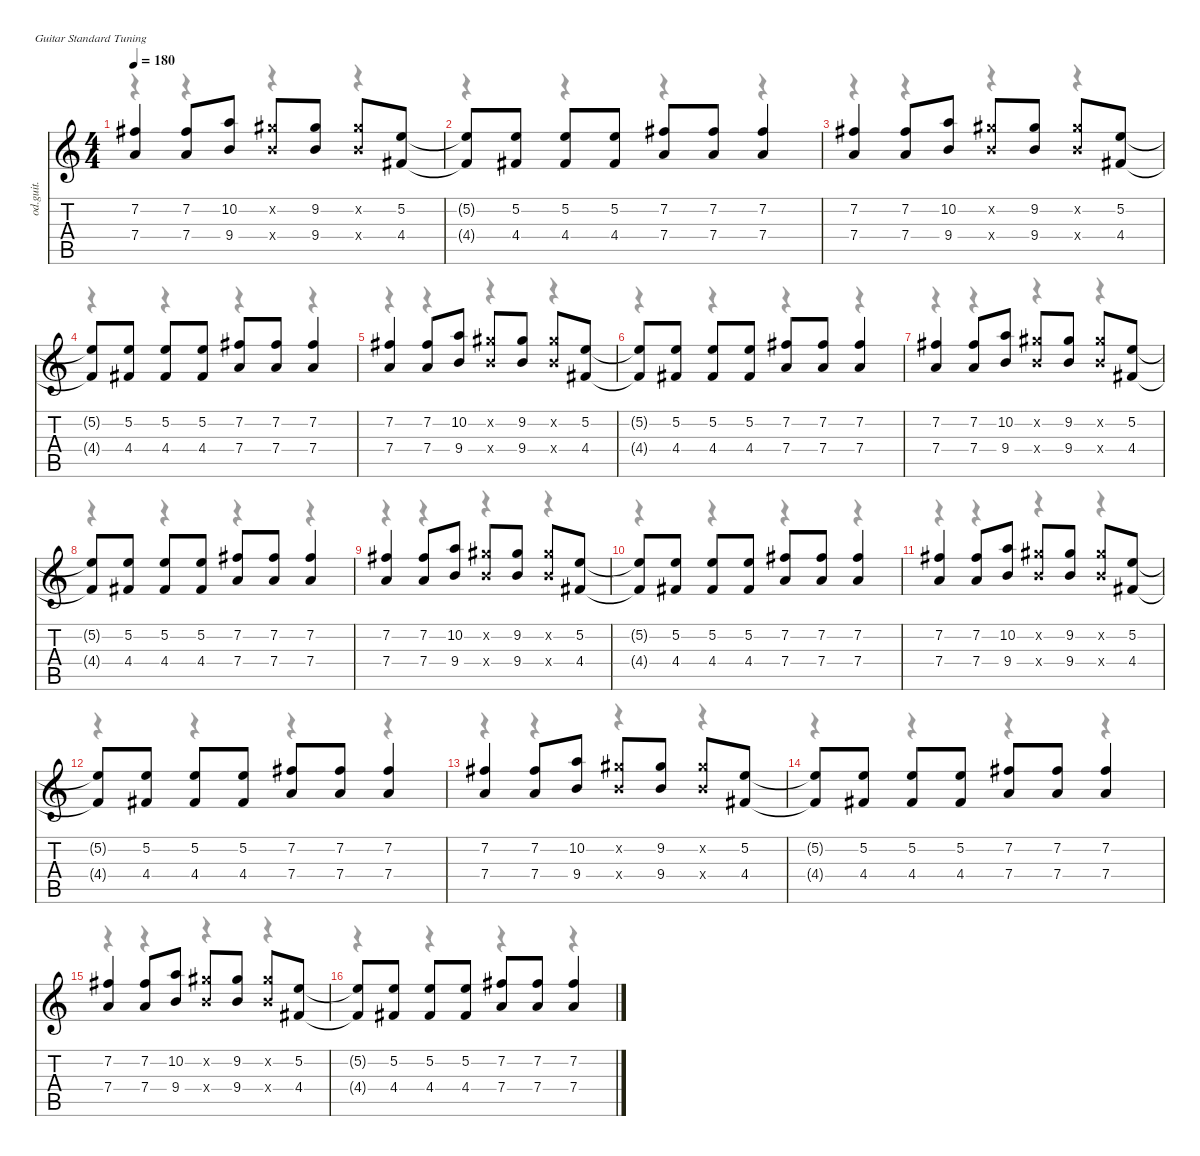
\defaultSystemsLayout 4
\hideDynamics
\bracketExtendMode nobrackets
\otherSystemsTrackNameOrientation horizontal
\track ("?????" "od.guit.") {instrument overdrivenguitar}
\staff {score tabs}
\tuning (E4 B3 G3 D3 A2 E2)
\voice
\ts (4 4)
\tempo 180
\clef g2
\ks c
(7.2{acc #} 7.4).4{dy f beam Up} (7.2{acc #} 7.4).8{beam Up} (10.2 9.4).8{beam Up} (9.2{x acc #} 9.4{x}).8{beam Up} (9.2{acc #} 9.4).8{beam Up} (9.2{x acc #} 9.4{x}).8{beam Up} (5.2 4.4{acc #}).8{beam Up} |
(5.2{t} 4.4{t acc #}).8{beam Up} (5.2 4.4{acc #}).8{beam Up} (5.2 4.4{acc #}).8{beam Up} (5.2 4.4{acc #}).8{beam Up} (7.2{acc #} 7.4).8{beam Up} (7.2{acc #} 7.4).8{beam Up} (7.2{acc #} 7.4).4{beam Up} |
(7.2{acc #} 7.4).4{beam Up} (7.2{acc #} 7.4).8{beam Up} (10.2 9.4).8{beam Up} (9.2{x acc #} 9.4{x}).8{beam Up} (9.2{acc #} 9.4).8{beam Up} (9.2{x acc #} 9.4{x}).8{beam Up} (5.2 4.4{acc #}).8{beam Up} |
(5.2{t} 4.4{t acc #}).8{beam Up} (5.2 4.4{acc #}).8{beam Up} (5.2 4.4{acc #}).8{beam Up} (5.2 4.4{acc #}).8{beam Up} (7.2{acc #} 7.4).8{beam Up} (7.2{acc #} 7.4).8{beam Up} (7.2{acc #} 7.4).4{beam Up} |
(7.2{acc #} 7.4).4{beam Up} (7.2{acc #} 7.4).8{beam Up} (10.2 9.4).8{beam Up} (9.2{x acc #} 9.4{x}).8{beam Up} (9.2{acc #} 9.4).8{beam Up} (9.2{x acc #} 9.4{x}).8{beam Up} (5.2 4.4{acc #}).8{beam Up} |
(5.2{t} 4.4{t acc #}).8{beam Up} (5.2 4.4{acc #}).8{beam Up} (5.2 4.4{acc #}).8{beam Up} (5.2 4.4{acc #}).8{beam Up} (7.2{acc #} 7.4).8{beam Up} (7.2{acc #} 7.4).8{beam Up} (7.2{acc #} 7.4).4{beam Up} |
(7.2{acc #} 7.4).4{beam Up} (7.2{acc #} 7.4).8{beam Up} (10.2 9.4).8{beam Up} (9.2{x acc #} 9.4{x}).8{beam Up} (9.2{acc #} 9.4).8{beam Up} (9.2{x acc #} 9.4{x}).8{beam Up} (5.2 4.4{acc #}).8{beam Up} |
(5.2{t} 4.4{t acc #}).8{beam Up} (5.2 4.4{acc #}).8{beam Up} (5.2 4.4{acc #}).8{beam Up} (5.2 4.4{acc #}).8{beam Up} (7.2{acc #} 7.4).8{beam Up} (7.2{acc #} 7.4).8{beam Up} (7.2{acc #} 7.4).4{beam Up} |
(7.2{acc #} 7.4).4{beam Up} (7.2{acc #} 7.4).8{beam Up} (10.2 9.4).8{beam Up} (9.2{x acc #} 9.4{x}).8{beam Up} (9.2{acc #} 9.4).8{beam Up} (9.2{x acc #} 9.4{x}).8{beam Up} (5.2 4.4{acc #}).8{beam Up} |
(5.2{t} 4.4{t acc #}).8{beam Up} (5.2 4.4{acc #}).8{beam Up} (5.2 4.4{acc #}).8{beam Up} (5.2 4.4{acc #}).8{beam Up} (7.2{acc #} 7.4).8{beam Up} (7.2{acc #} 7.4).8{beam Up} (7.2{acc #} 7.4).4{beam Up} |
(7.2{acc #} 7.4).4{beam Up} (7.2{acc #} 7.4).8{beam Up} (10.2 9.4).8{beam Up} (9.2{x acc #} 9.4{x}).8{beam Up} (9.2{acc #} 9.4).8{beam Up} (9.2{x acc #} 9.4{x}).8{beam Up} (5.2 4.4{acc #}).8{beam Up} |
(5.2{t} 4.4{t acc #}).8{beam Up} (5.2 4.4{acc #}).8{beam Up} (5.2 4.4{acc #}).8{beam Up} (5.2 4.4{acc #}).8{beam Up} (7.2{acc #} 7.4).8{beam Up} (7.2{acc #} 7.4).8{beam Up} (7.2{acc #} 7.4).4{beam Up} |
(7.2{acc #} 7.4).4{beam Up} (7.2{acc #} 7.4).8{beam Up} (10.2 9.4).8{beam Up} (9.2{x acc #} 9.4{x}).8{beam Up} (9.2{acc #} 9.4).8{beam Up} (9.2{x acc #} 9.4{x}).8{beam Up} (5.2 4.4{acc #}).8{beam Up} |
(5.2{t} 4.4{t acc #}).8{beam Up} (5.2 4.4{acc #}).8{beam Up} (5.2 4.4{acc #}).8{beam Up} (5.2 4.4{acc #}).8{beam Up} (7.2{acc #} 7.4).8{beam Up} (7.2{acc #} 7.4).8{beam Up} (7.2{acc #} 7.4).4{beam Up} |
(7.2{acc #} 7.4).4{beam Up} (7.2{acc #} 7.4).8{beam Up} (10.2 9.4).8{beam Up} (9.2{x acc #} 9.4{x}).8{beam Up} (9.2{acc #} 9.4).8{beam Up} (9.2{x acc #} 9.4{x}).8{beam Up} (5.2 4.4{acc #}).8{beam Up} |
(5.2{t} 4.4{t acc #}).8{beam Up} (5.2 4.4{acc #}).8{beam Up} (5.2 4.4{acc #}).8{beam Up} (5.2 4.4{acc #}).8{beam Up} (7.2{acc #} 7.4).8{beam Up} (7.2{acc #} 7.4).8{beam Up} (7.2{acc #} 7.4).4{beam Up}
\voice
\clef g2
\ottava regular
\simile none
\ks c
r.4{dy mf beam Down} r.4{beam Down} r.4{beam Down} r.4{beam Down} |
r.4{beam Down} r.4{beam Down} r.4{beam Down} r.4{beam Down} |
r.4{beam Down} r.4{beam Down} r.4{beam Down} r.4{beam Down} |
r.4{beam Down} r.4{beam Down} r.4{beam Down} r.4{beam Down} |
r.4{beam Down} r.4{beam Down} r.4{beam Down} r.4{beam Down} |
r.4{beam Down} r.4{beam Down} r.4{beam Down} r.4{beam Down} |
r.4{beam Down} r.4{beam Down} r.4{beam Down} r.4{beam Down} |
r.4{beam Down} r.4{beam Down} r.4{beam Down} r.4{beam Down} |
r.4{beam Down} r.4{beam Down} r.4{beam Down} r.4{beam Down} |
r.4{beam Down} r.4{beam Down} r.4{beam Down} r.4{beam Down} |
r.4{beam Down} r.4{beam Down} r.4{beam Down} r.4{beam Down} |
r.4{beam Down} r.4{beam Down} r.4{beam Down} r.4{beam Down} |
r.4{beam Down} r.4{beam Down} r.4{beam Down} r.4{beam Down} |
r.4{beam Down} r.4{beam Down} r.4{beam Down} r.4{beam Down} |
r.4{beam Down} r.4{beam Down} r.4{beam Down} r.4{beam Down} |
r.4{beam Down} r.4{beam Down} r.4{beam Down} r.4{beam Down}
